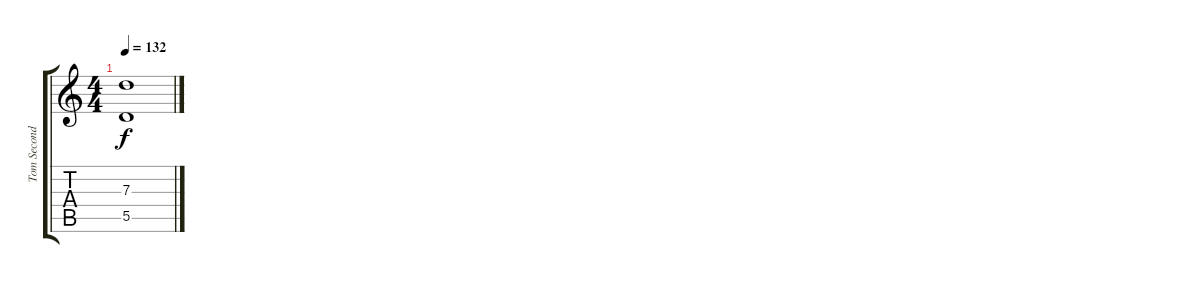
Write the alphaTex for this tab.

\track ("Tom Secondary" "Tom Second") {instrument electricguitarclean}
\staff {score tabs}
\tuning (E4 B3 G3 D3 A2 E2) {hide}
\ts (4 4)
\tempo 132
\clef g2
\ks c
(7.3{t} 5.5{t}).1{dy f}
